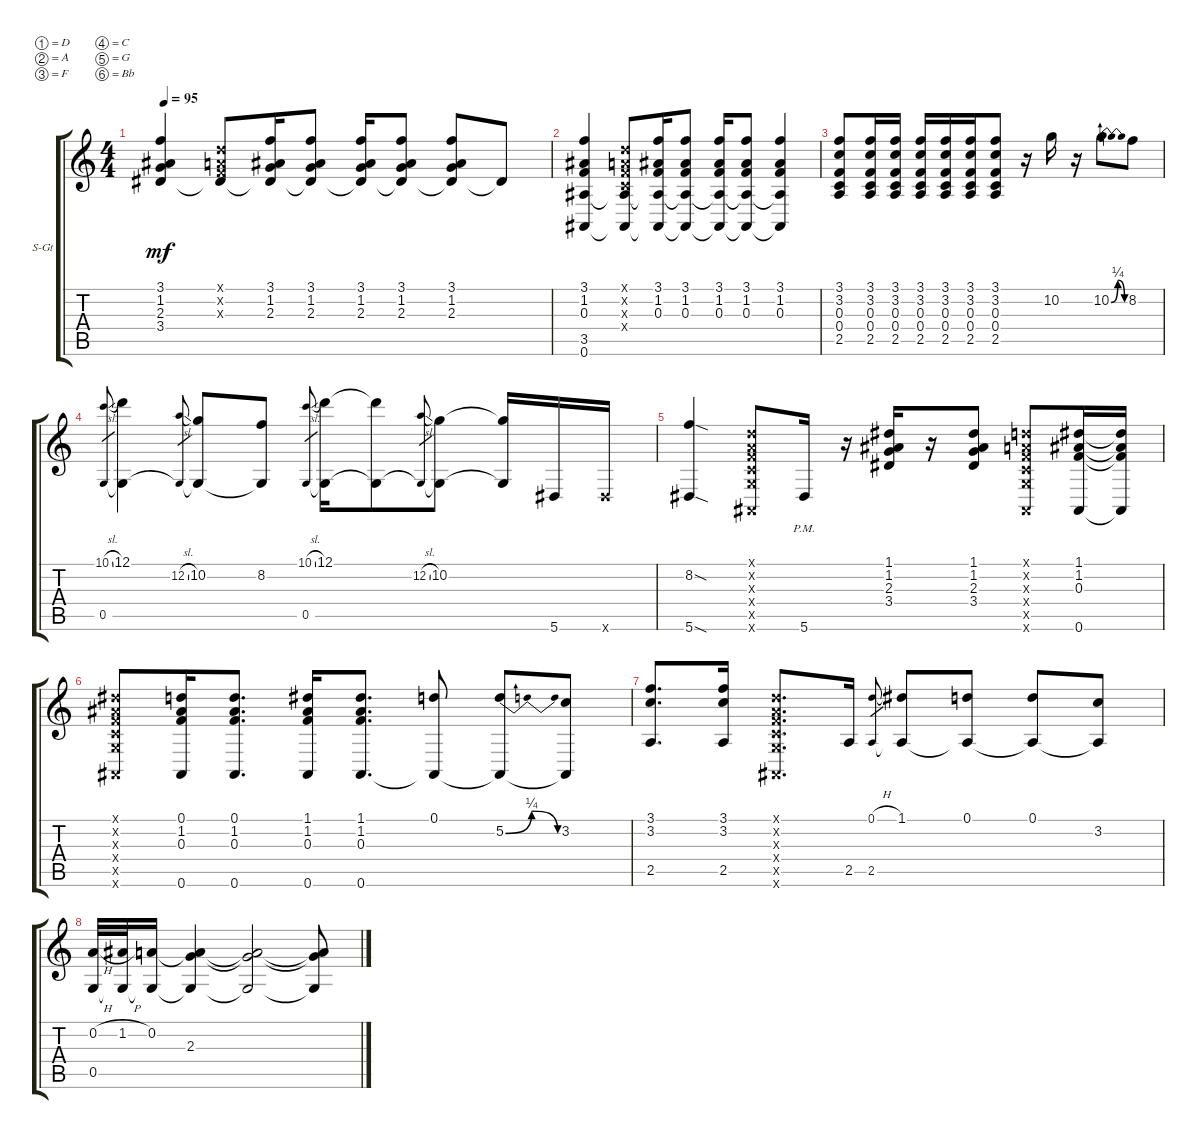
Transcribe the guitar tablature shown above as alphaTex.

\defaultSystemsLayout 4
\bracketExtendMode groupsimilarinstruments
\firstSystemTrackNameOrientation horizontal
\otherSystemsTrackNameOrientation horizontal
\track ("Steel Guitar" "S-Gt") {instrument acousticguitarsteel}
\staff {score tabs}
\tuning (D4 A3 F3 C3 G2 Bb1)
\ts (4 4)
\tempo 95
\clef g2
\ks c
(1.2 2.3 3.4 3.1).4{dy mf} (3.4{t} 0.2{x} 0.1{x} 0.3{x}).8 (2.3 1.2 3.1 3.4{t}).16 (2.3 1.2 3.1 3.4{t}).8 (2.3 1.2 3.1 3.4{t}).16 (2.3 1.2 3.1 3.4{t}).8 (2.3 1.2 3.1 3.4{t}).8 3.4{t}.8 |
(3.5 0.3 1.2 3.1 0.6).4 (0.3{x} 0.2{x} 0.1{x} 0.4{x} 0.6{t} 3.5{t}).8 (1.2 3.1 0.3 0.6{t} 3.5{t}).16 (1.2 3.1 0.3 0.6{t} 3.5{t}).8 (1.2 3.1 0.3 0.6{t} 3.5{t}).16 (1.2 3.1 0.3 0.6{t} 3.5{t}).8 (1.2 3.1 0.3 0.6{t} 3.5{t}).4 |
(2.5 3.2 0.3 0.4 3.1).8 (2.5 3.2 0.3 0.4 3.1).16 (2.5 3.2 0.3 0.4 3.1).16 (2.5 3.2 0.3 0.4 3.1).16 (2.5 3.2 0.3 0.4 3.1).16 (2.5 3.2 0.3 0.4 3.1).16 (2.5 3.2 0.3 0.4 3.1).8 r.16 10.2.16 r.16 10.2{be (bendrelease 0 0 10.799999999999999 1 20.4 1 30 0)}.8 8.2.8 |
(10.1{sl} 0.5).8{gr} (12.1 0.5{t}).4 (12.2{sl} 0.5{t}).8{gr} (10.2 0.5{t}).8 (8.2 0.5{t}).8 (10.1{sl} 0.5).8{gr} (12.1 0.5{t}).16 (12.1{t} 0.5{t}).8 (12.2{sl} 0.5{t}).8{gr} (10.2 0.5{t}).8 (0.5{t} 10.2{t}).16 5.6.16 5.6{x}.16 |
(5.6{sod} 8.2{sod}).4 (0.2{x} 0.3{x} 0.4{x} 0.5{x} 0.6{x} 0.1{x}).8 5.6{pm}.16 r.16 (3.4 1.2 1.1 2.3).16 r.16 (3.4 1.2 1.1 2.3).8 (0.3{x} 0.2{x} 0.1{x} 0.4{x} 0.5{x} 0.6{x}).8 (0.6 0.3 1.1 1.2).16 (1.1{t} 1.2{t} 0.3{t} 0.6{t}).16 |
(0.6{x} 0.3{x} 1.2{x} 1.1{x} 0.5{x} 0.4{x}).8 (0.1 1.2 0.3 0.6).16 (0.1 1.2 0.3 0.6).8{d} (1.1 1.2 0.3 0.6).16 (1.1 1.2 0.3 0.6).8{d} (0.1 0.6{t}).8 (5.2{be (bendrelease 0 0 10.2 1 20.4 1 30 0)} 0.6{t}).8 (3.2 0.6{t}).8 |
(2.5 3.2 3.1).8{d} (2.5 3.2 3.1).16 (0.3{x} 0.2{x} 0.6{x} 0.5{x} 0.4{x} 0.1{x}).8{d} 2.5.16 (0.1{h} 2.5).8{gr} (1.1 2.5{t}).8 (0.1 2.5{t}).8 (0.1 2.5{t}).8 (3.2 2.5{t}).8 |
(0.2{h} 0.5).32 (1.2{h} 0.5{t}).32 (0.2 0.5{t}).16 (2.3 0.5{t} 0.2{t}).4 (0.5{t} 2.3{t} 0.2{t}).2 (0.5{t} 2.3{t} 0.2{t}).8
